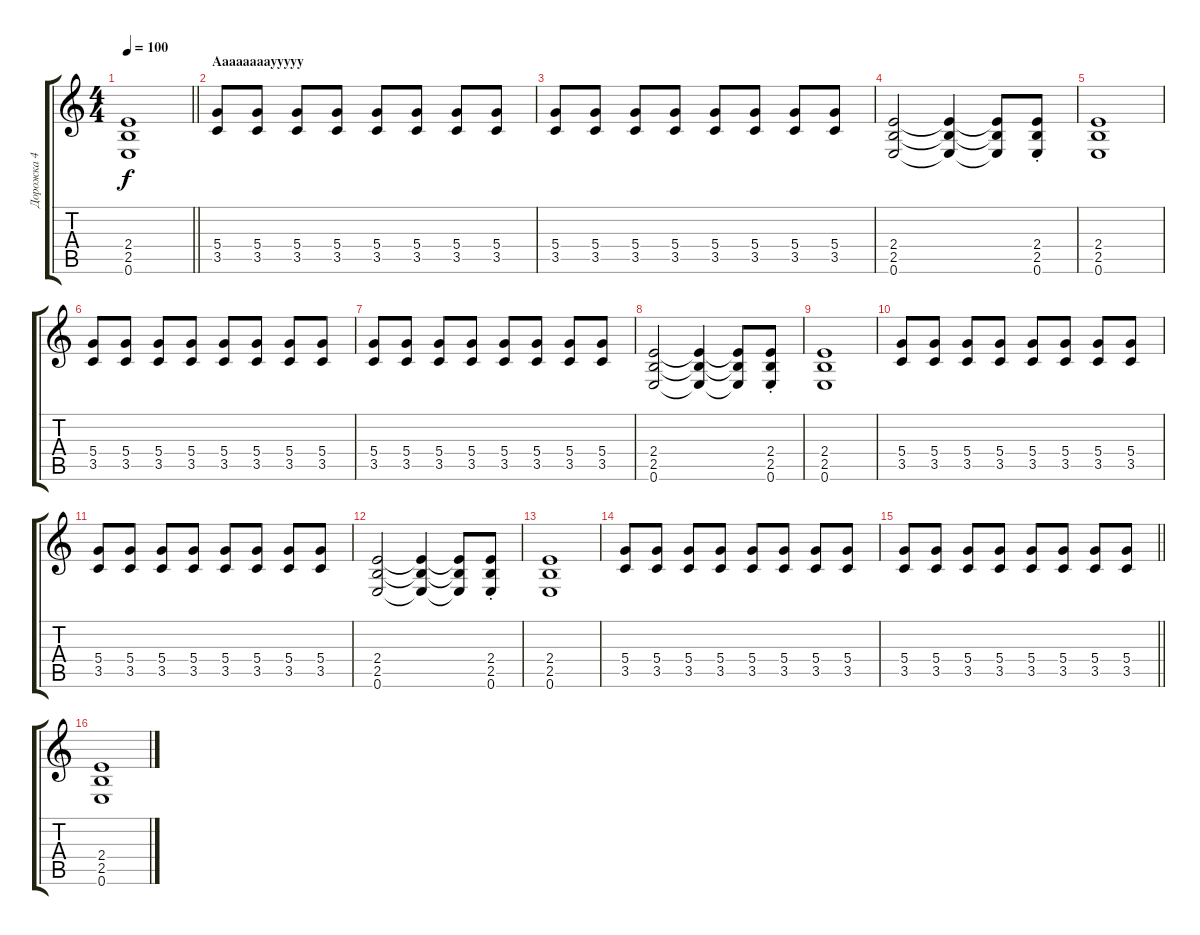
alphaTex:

\track ("Дорожка 4" "Дорожка 4") {instrument electricguitarmuted}
\staff {score tabs}
\tuning (E4 B3 G3 D3 A2 E2) {hide}
\ts (4 4)
\tempo 100
\clef g2
\barLineRight lightlight
\ks c
(2.4 2.5 0.6).1{dy f} |
\section ("" "Ааааааааууууу")
(5.4 3.5).8 (5.4 3.5).8 (5.4 3.5).8 (5.4 3.5).8 (5.4 3.5).8 (5.4 3.5).8 (5.4 3.5).8 (5.4 3.5).8 |
(5.4 3.5).8 (5.4 3.5).8 (5.4 3.5).8 (5.4 3.5).8 (5.4 3.5).8 (5.4 3.5).8 (5.4 3.5).8 (5.4 3.5).8 |
(2.4 2.5 0.6).2 (2.4{t} 2.5{t} 0.6{t}).4 (2.4{t} 2.5{t} 0.6{t}).8 (2.4{st} 2.5{st} 0.6{st}).8 |
(2.4 2.5 0.6).1 |
(5.4 3.5).8 (5.4 3.5).8 (5.4 3.5).8 (5.4 3.5).8 (5.4 3.5).8 (5.4 3.5).8 (5.4 3.5).8 (5.4 3.5).8 |
(5.4 3.5).8 (5.4 3.5).8 (5.4 3.5).8 (5.4 3.5).8 (5.4 3.5).8 (5.4 3.5).8 (5.4 3.5).8 (5.4 3.5).8 |
(2.4 2.5 0.6).2 (2.4{t} 2.5{t} 0.6{t}).4 (2.4{t} 2.5{t} 0.6{t}).8 (2.4{st} 2.5{st} 0.6{st}).8 |
(2.4 2.5 0.6).1 |
(5.4 3.5).8 (5.4 3.5).8 (5.4 3.5).8 (5.4 3.5).8 (5.4 3.5).8 (5.4 3.5).8 (5.4 3.5).8 (5.4 3.5).8 |
(5.4 3.5).8 (5.4 3.5).8 (5.4 3.5).8 (5.4 3.5).8 (5.4 3.5).8 (5.4 3.5).8 (5.4 3.5).8 (5.4 3.5).8 |
(2.4 2.5 0.6).2 (2.4{t} 2.5{t} 0.6{t}).4 (2.4{t} 2.5{t} 0.6{t}).8 (2.4{st} 2.5{st} 0.6{st}).8 |
(2.4 2.5 0.6).1 |
(5.4 3.5).8 (5.4 3.5).8 (5.4 3.5).8 (5.4 3.5).8 (5.4 3.5).8 (5.4 3.5).8 (5.4 3.5).8 (5.4 3.5).8 |
\barLineRight lightlight
(5.4 3.5).8 (5.4 3.5).8 (5.4 3.5).8 (5.4 3.5).8 (5.4 3.5).8 (5.4 3.5).8 (5.4 3.5).8 (5.4 3.5).8 |
(2.4 2.5 0.6).1
